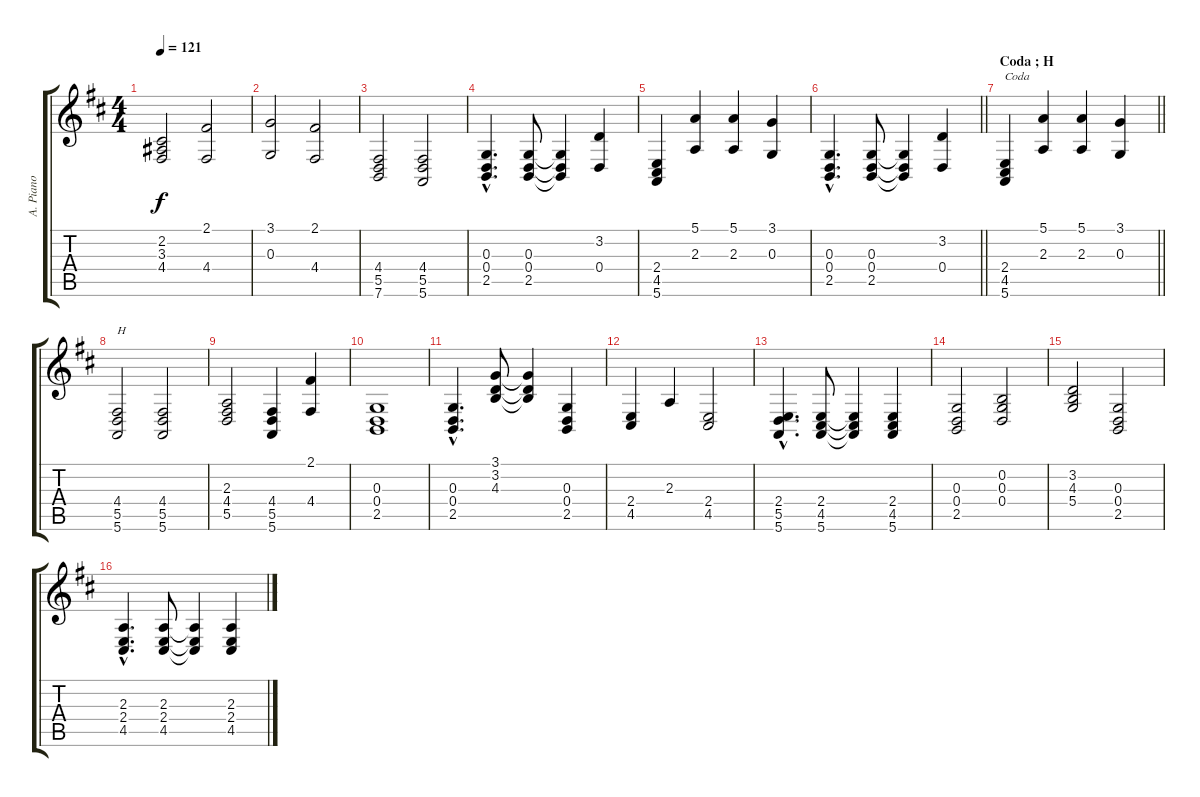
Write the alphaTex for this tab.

\track ("A. Piano" "A. Piano") {instrument acousticgrandpiano}
\staff {score tabs}
\tuning (E4 B3 G3 D3 A2 E2) {hide}
\ts (4 4)
\tempo 121
\clef g2
\ks d
(2.2 3.3 4.4).2{dy f} (2.1 4.4).2 |
(3.1 0.3).2 (2.1 4.4).2 |
(4.4 5.5 7.6).2 (4.4 5.5 5.6).2 |
(0.3{hac} 0.4{hac} 2.5{hac}).4{d} (0.3 0.4 2.5).8 (0.3{t} 0.4{t} 2.5{t}).4 (3.2 0.4).4 |
(2.4 4.5 5.6).4 (5.1 2.3).4 (5.1 2.3).4 (3.1 0.3).4 |
\barLineRight lightlight
(0.3{hac} 0.4{hac} 2.5{hac}).4{d} (0.3 0.4 2.5).8 (0.3{t} 0.4{t} 2.5{t}).4 (3.2 0.4).4 |
\section ("" "Coda ; H")
\barLineRight lightlight
(2.4 4.5 5.6).4{txt "Coda"} (5.1 2.3).4 (5.1 2.3).4 (3.1 0.3).4 |
(4.4 5.5 5.6).2{txt "H"} (4.4 5.5 5.6).2 |
(2.3 4.4 5.5).2 (4.4 5.5 5.6).4 (2.1 4.4).4 |
(0.3 0.4 2.5).1 |
(0.3{hac} 0.4{hac} 2.5{hac}).4{d} (3.1 3.2 4.3).8 (3.1{t} 3.2{t} 4.3{t}).4 (0.3 0.4 2.5).4 |
(2.4 4.5).4 2.3.4 (2.4 4.5).2 |
(2.4{hac} 5.5{hac} 5.6{hac}).4{d} (2.4 4.5 5.6).8 (2.4{t} 4.5{t} 5.6{t}).4 (2.4 4.5 5.6).4 |
(0.3 0.4 2.5).2 (0.2 0.3 0.4).2 |
(3.2 4.3 5.4).2 (0.3 0.4 2.5).2 |
(2.3{hac} 2.4{hac} 4.5{hac}).4{d} (2.3 2.4 4.5).8 (2.3{t} 2.4{t} 4.5{t}).4 (2.3 2.4 4.5).4
